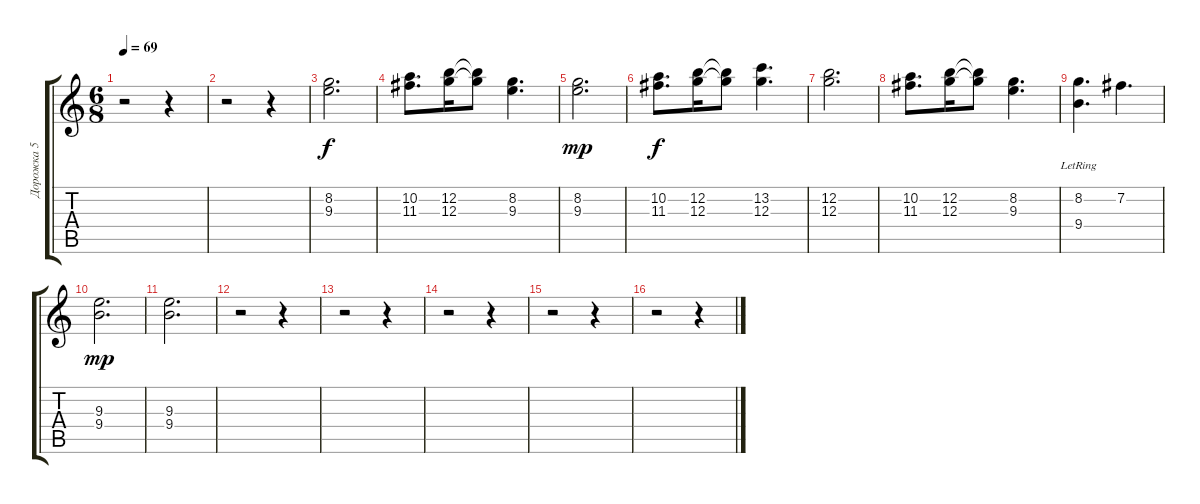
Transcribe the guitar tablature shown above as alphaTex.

\track ("Дорожка 5" "Дорожка 5") {instrument distortionguitar}
\staff {score tabs}
\tuning (E4 B3 G3 D3 A2 E2) {hide}
\ts (6 8)
\tempo 69
\clef g2
\ks c
r.2{dy f} r.4 |
r.2 r.4 |
(8.2 9.3).2{d} |
(10.2 11.3).8{d} (12.2 12.3).16 (12.2{t} 12.3{t}).8 (8.2 9.3).4{d} |
(8.2 9.3).2{d dy mp} |
(10.2 11.3).8{d dy f} (12.2 12.3).16 (12.2{t} 12.3{t}).8 (13.2 12.3).4{d} |
(12.2 12.3).2{d} |
(10.2 11.3).8{d} (12.2 12.3).16 (12.2{t} 12.3{t}).8 (8.2 9.3).4{d} |
(8.2 9.4{lr}).4{d} 7.2.4{d} |
(9.3 9.4).2{d dy mp} |
(9.3 9.4).2{d} |
r.2 r.4 |
r.2 r.4 |
r.2 r.4 |
r.2 r.4 |
r.2 r.4
